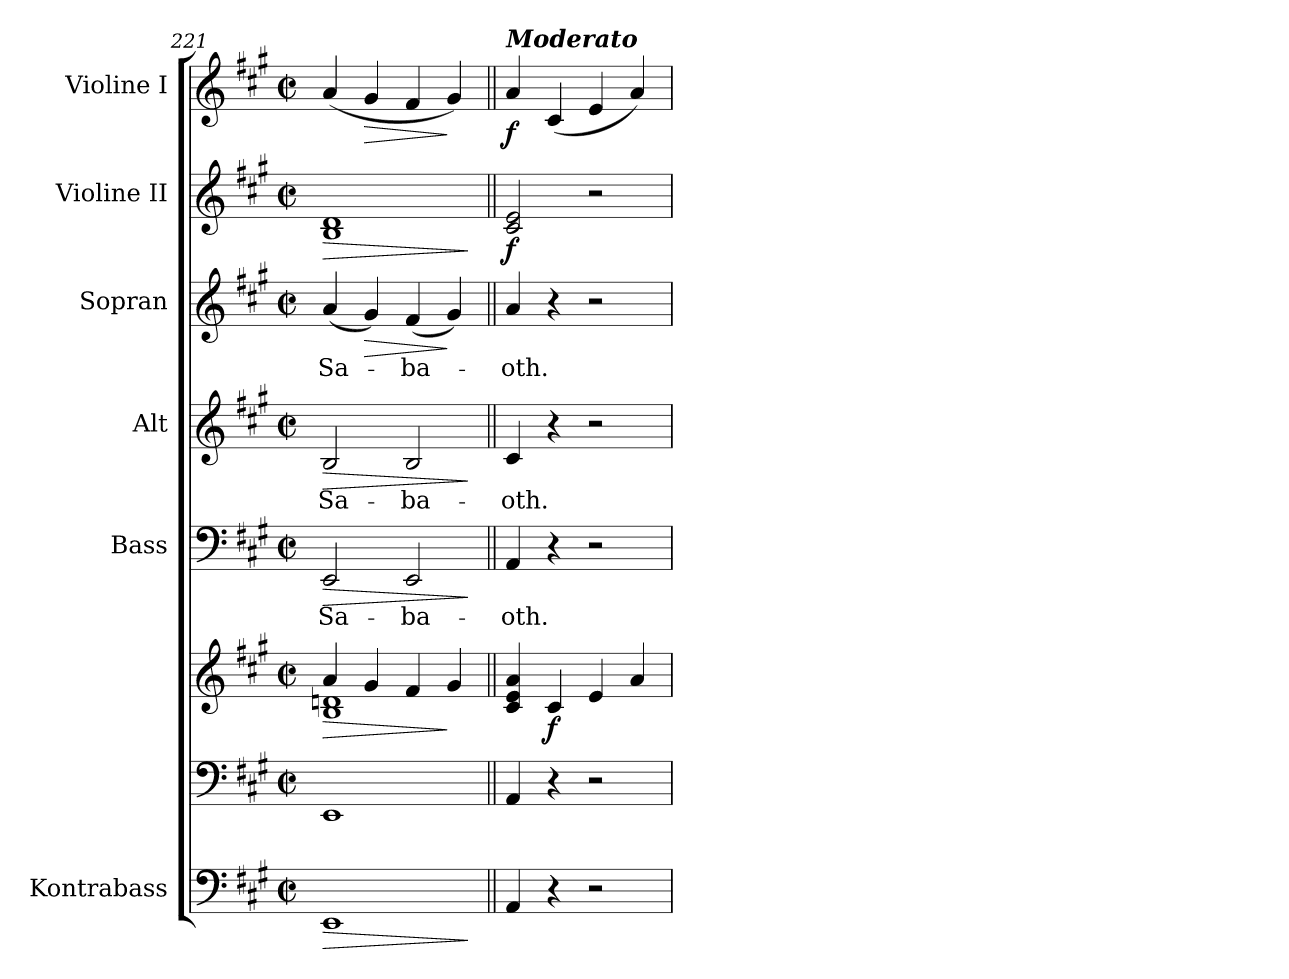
**kern	**dynam	**kern	**kern	**dynam	**kern	**text	**dynam	**kern	**text	**dynam	**kern	**text	**dynam	**kern	**dynam	**kern	**dynam
*part7	*part7	*part6	*part6	*part6	*part5	*part5	*part5	*part4	*part4	*part4	*part3	*part3	*part3	*part2	*part2	*part1	*part1
*staff8	*staff8	*staff7	*staff6	*staff6/7	*staff5	*staff5	*staff5	*staff4	*staff4	*staff4	*staff3	*staff3	*staff3	*staff2	*staff2	*staff1	*staff1
*I"Kontrabass	*	*	*	*	*I"Bass	*	*	*I"Alt	*	*	*I"Sopran	*	*	*I"Violine II	*	*I"Violine I	*
*I'Kb.	*	*	*	*	*I'B.	*	*	*I'A.	*	*	*I'S.	*	*	*I'Vl. II	*	*I'Vl. I	*
*clefF4	*	*clefF4	*clefG2	*	*clefF4	*	*	*clefG2	*	*	*clefG2	*	*	*clefG2	*	*clefG2	*
*ITrd7c12	*	*	*	*	*	*	*	*	*	*	*	*	*	*	*	*	*
*k[f#c#g#]	*	*k[f#c#g#]	*k[f#c#g#]	*	*k[f#c#g#]	*	*	*k[f#c#g#]	*	*	*k[f#c#g#]	*	*	*k[f#c#g#]	*	*k[f#c#g#]	*
*A:	*	*A:	*A:	*	*A:	*	*	*A:	*	*	*A:	*	*	*A:	*	*A:	*
*M2/2	*	*M2/2	*M2/2	*	*M2/2	*	*	*M2/2	*	*	*M2/2	*	*	*M2/2	*	*M2/2	*
*met(c|)	*	*met(c|)	*met(c|)	*	*met(c|)	*	*	*met(c|)	*	*	*met(c|)	*	*	*met(c|)	*	*met(c|)	*
=221	=221	=221	=221	=221	=221	=221	=221	=221	=221	=221	=221	=221	=221	=221	=221	=221	=221
!	!LO:HP:b	!	!	!LO:HP:b	!	!LO:LY:b	!LO:HP:b	!	!LO:LY:b	!LO:HP:b	!	!LO:LY:b	!	!	!LO:HP:b	!	!
*	*	*	*^	*	*	*	*	*	*	*	*	*	*	*	*	*	*
1EEE	>	1EE	4a/	1B 1dn	>	2EE/	Sa-	>	2B/	Sa-	>	(<4a/	Sa-	.	1B 1d	>	(<4a/	.
!	!	!	!	!	!	!	!	!	!	!	!	!	!	!LO:HP:b	!	!	!	!LO:HP:b
.	.	.	4g#/	.	.	.	.	.	.	.	.	4g#/)	.	>	.	.	4g#/	>
!	!	!	!	!	!	!	!LO:LY:b	!	!	!LO:LY:b	!	!	!LO:LY:b	!	!	!	!	!
.	.	.	4f#/	.	.	2EE/	-ba-	.	2B/	-ba-	.	(<4f#/	-ba-	.	.	.	4f#/	.
.	.	.	4g#/	.	]	.	.	.	.	.	.	4g#/)	.	]	.	.	4g#/)	]
*	*	*	*v	*v	*	*	*	*	*	*	*	*	*	*	*	*	*	*
.	]	.	.	.	.	.	]	.	.	]	.	.	.	.	]	.	.
!!LO:PB:g=z
=222||	=222||	=222||	=222||	=222||	=222||	=222||	=222||	=222||	=222||	=222||	=222||	=222||	=222||	=222||	=222||	=222||	=222||
!	!	!	!	!	!	!	!	!	!	!	!	!	!	!	!	!LO:TX:a:Bi:t=Moderato	!
!	!	!	!	!	!	!LO:LY:b	!	!	!LO:LY:b	!	!	!LO:LY:b	!	!	!LO:DY:b	!	!LO:DY:b
4AAA/	.	4AA/	4c#/ 4e/ 4a/	.	4AA/	-oth.	.	4c#/	-oth.	.	4a/	-oth.	.	2c#/ 2e/	f	4a/	f
!	!	!	!	!LO:DY:b	!	!	!	!	!	!	!	!	!	!	!	!	!
4r	.	4r	4c#/	f	4r	.	.	4r	.	.	4r	.	.	.	.	(<4c#/	.
2r	.	2r	4e/	.	2r	.	.	2r	.	.	2r	.	.	2r	.	4e/	.
.	.	.	4a/	.	.	.	.	.	.	.	.	.	.	.	.	4a/)	.
=	=	=	=	=	=	=	=	=	=	=	=	=	=	=	=	=	=
*-	*-	*-	*-	*-	*-	*-	*-	*-	*-	*-	*-	*-	*-	*-	*-	*-	*-
